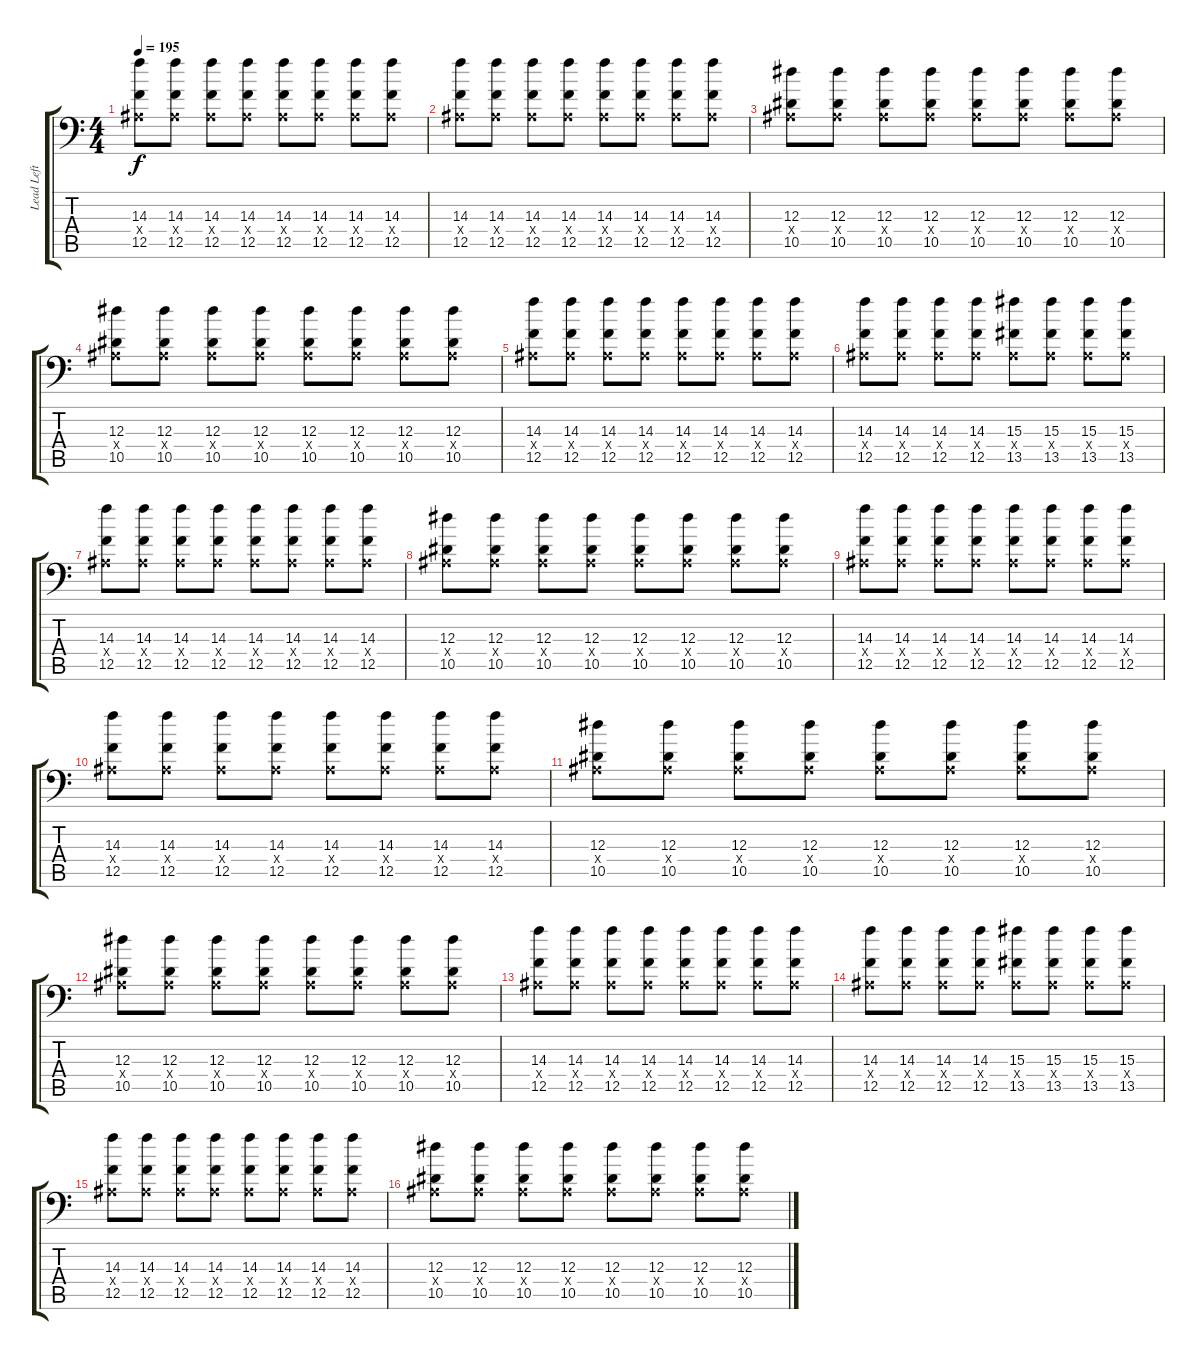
\track ("Lead Left 1" "Lead Left ") {instrument distortionguitar}
\staff {score tabs}
\tuning (C4 G3 Eb3 Bb2 F2 Bb1) {hide}
\ts (4 4)
\tempo 195
\clef f4
\ks c
(14.3 0.4{x} 12.5).8{dy f} (14.3 0.4{x} 12.5).8 (14.3 0.4{x} 12.5).8 (14.3 0.4{x} 12.5).8 (14.3 0.4{x} 12.5).8 (14.3 0.4{x} 12.5).8 (14.3 0.4{x} 12.5).8 (14.3 0.4{x} 12.5).8 |
(14.3 0.4{x} 12.5).8 (14.3 0.4{x} 12.5).8 (14.3 0.4{x} 12.5).8 (14.3 0.4{x} 12.5).8 (14.3 0.4{x} 12.5).8 (14.3 0.4{x} 12.5).8 (14.3 0.4{x} 12.5).8 (14.3 0.4{x} 12.5).8 |
(12.3 0.4{x} 10.5).8 (12.3 0.4{x} 10.5).8 (12.3 0.4{x} 10.5).8 (12.3 0.4{x} 10.5).8 (12.3 0.4{x} 10.5).8 (12.3 0.4{x} 10.5).8 (12.3 0.4{x} 10.5).8 (12.3 0.4{x} 10.5).8 |
(12.3 0.4{x} 10.5).8 (12.3 0.4{x} 10.5).8 (12.3 0.4{x} 10.5).8 (12.3 0.4{x} 10.5).8 (12.3 0.4{x} 10.5).8 (12.3 0.4{x} 10.5).8 (12.3 0.4{x} 10.5).8 (12.3 0.4{x} 10.5).8 |
(14.3 0.4{x} 12.5).8 (14.3 0.4{x} 12.5).8 (14.3 0.4{x} 12.5).8 (14.3 0.4{x} 12.5).8 (14.3 0.4{x} 12.5).8 (14.3 0.4{x} 12.5).8 (14.3 0.4{x} 12.5).8 (14.3 0.4{x} 12.5).8 |
(14.3 0.4{x} 12.5).8 (14.3 0.4{x} 12.5).8 (14.3 0.4{x} 12.5).8 (14.3 0.4{x} 12.5).8 (15.3 0.4{x} 13.5).8 (15.3 0.4{x} 13.5).8 (15.3 0.4{x} 13.5).8 (15.3 0.4{x} 13.5).8 |
(14.3 0.4{x} 12.5).8 (14.3 0.4{x} 12.5).8 (14.3 0.4{x} 12.5).8 (14.3 0.4{x} 12.5).8 (14.3 0.4{x} 12.5).8 (14.3 0.4{x} 12.5).8 (14.3 0.4{x} 12.5).8 (14.3 0.4{x} 12.5).8 |
(12.3 0.4{x} 10.5).8 (12.3 0.4{x} 10.5).8 (12.3 0.4{x} 10.5).8 (12.3 0.4{x} 10.5).8 (12.3 0.4{x} 10.5).8 (12.3 0.4{x} 10.5).8 (12.3 0.4{x} 10.5).8 (12.3 0.4{x} 10.5).8 |
(14.3 0.4{x} 12.5).8 (14.3 0.4{x} 12.5).8 (14.3 0.4{x} 12.5).8 (14.3 0.4{x} 12.5).8 (14.3 0.4{x} 12.5).8 (14.3 0.4{x} 12.5).8 (14.3 0.4{x} 12.5).8 (14.3 0.4{x} 12.5).8 |
(14.3 0.4{x} 12.5).8 (14.3 0.4{x} 12.5).8 (14.3 0.4{x} 12.5).8 (14.3 0.4{x} 12.5).8 (14.3 0.4{x} 12.5).8 (14.3 0.4{x} 12.5).8 (14.3 0.4{x} 12.5).8 (14.3 0.4{x} 12.5).8 |
(12.3 0.4{x} 10.5).8 (12.3 0.4{x} 10.5).8 (12.3 0.4{x} 10.5).8 (12.3 0.4{x} 10.5).8 (12.3 0.4{x} 10.5).8 (12.3 0.4{x} 10.5).8 (12.3 0.4{x} 10.5).8 (12.3 0.4{x} 10.5).8 |
(12.3 0.4{x} 10.5).8 (12.3 0.4{x} 10.5).8 (12.3 0.4{x} 10.5).8 (12.3 0.4{x} 10.5).8 (12.3 0.4{x} 10.5).8 (12.3 0.4{x} 10.5).8 (12.3 0.4{x} 10.5).8 (12.3 0.4{x} 10.5).8 |
(14.3 0.4{x} 12.5).8 (14.3 0.4{x} 12.5).8 (14.3 0.4{x} 12.5).8 (14.3 0.4{x} 12.5).8 (14.3 0.4{x} 12.5).8 (14.3 0.4{x} 12.5).8 (14.3 0.4{x} 12.5).8 (14.3 0.4{x} 12.5).8 |
(14.3 0.4{x} 12.5).8 (14.3 0.4{x} 12.5).8 (14.3 0.4{x} 12.5).8 (14.3 0.4{x} 12.5).8 (15.3 0.4{x} 13.5).8 (15.3 0.4{x} 13.5).8 (15.3 0.4{x} 13.5).8 (15.3 0.4{x} 13.5).8 |
(14.3 0.4{x} 12.5).8 (14.3 0.4{x} 12.5).8 (14.3 0.4{x} 12.5).8 (14.3 0.4{x} 12.5).8 (14.3 0.4{x} 12.5).8 (14.3 0.4{x} 12.5).8 (14.3 0.4{x} 12.5).8 (14.3 0.4{x} 12.5).8 |
(12.3 0.4{x} 10.5).8 (12.3 0.4{x} 10.5).8 (12.3 0.4{x} 10.5).8 (12.3 0.4{x} 10.5).8 (12.3 0.4{x} 10.5).8 (12.3 0.4{x} 10.5).8 (12.3 0.4{x} 10.5).8 (12.3 0.4{x} 10.5).8
